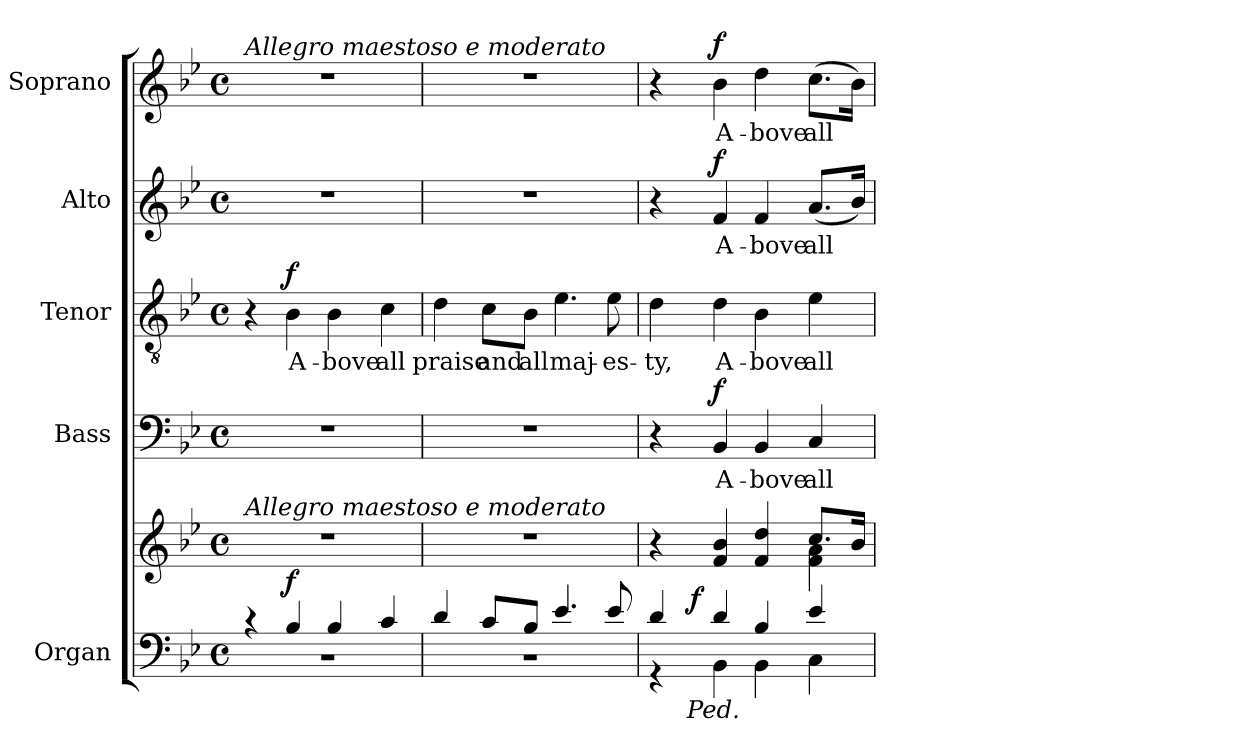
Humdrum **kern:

**kern	**kern	**dynam	**kern	**text	**dynam	**kern	**text	**dynam	**kern	**text	**dynam	**kern	**text	**dynam
*part5	*part5	*part5	*part4	*part4	*part4	*part3	*part3	*part3	*part2	*part2	*part2	*part1	*part1	*part1
*staff6	*staff5	*staff5/6	*staff4	*staff4	*staff4	*staff3	*staff3	*staff3	*staff2	*staff2	*staff2	*staff1	*staff1	*staff1
*I"Organ	*	*	*I"Bass	*	*	*I"Tenor	*	*	*I"Alto	*	*	*I"Soprano	*	*
*I'Org.	*	*	*I'B.	*	*	*I'T.	*	*	*I'A.	*	*	*I'S.	*	*
!!LO:PB:g=z
*clefF4	*clefG2	*	*clefF4	*	*	*clefGv2	*	*	*clefG2	*	*	*clefG2	*	*
*	*	*	*	*	*	*ITrd7c12	*	*	*	*	*	*	*	*
*k[b-e-]	*k[b-e-]	*	*k[b-e-]	*	*	*k[b-e-]	*	*	*k[b-e-]	*	*	*k[b-e-]	*	*
*B-:	*B-:	*	*B-:	*	*	*B-:	*	*	*B-:	*	*	*B-:	*	*
*M4/4	*M4/4	*	*M4/4	*	*	*M4/4	*	*	*M4/4	*	*	*M4/4	*	*
*met(c)	*met(c)	*	*met(c)	*	*	*met(c)	*	*	*met(c)	*	*	*met(c)	*	*
*MM120	*MM120	*	*MM120	*	*	*MM120	*	*	*MM120	*	*	*MM120	*	*
=1	=1	=1	=1	=1	=1	=1	=1	=1	=1	=1	=1	=1	=1	=1
*^	*	*	*	*	*	*	*	*	*	*	*	*	*	*
!	!	!	!	!	!	!	!	!	!	!	!	!	!LO:TX:a:i:t=Allegro maestoso e moderato	!	!
!	!	!LO:TX:a:i:t=Allegro maestoso e moderato	!	!	!	!	!	!	!	!	!	!	!	!	!
4r	1r	1r	.	1r	.	.	4r	.	.	1r	.	.	1r	.	.
!	!	!	!	!	!	!	!	!LO:LY:b:color=#000000	!	!	!	!	!	!	!
4B-i/	.	.	f	.	.	.	4BB-i\	A-	f	.	.	.	.	.	.
!	!	!	!	!	!	!	!	!LO:LY:b:color=#000000	!	!	!	!	!	!	!
4B-i/	.	.	.	.	.	.	4BB-i\	-bove	.	.	.	.	.	.	.
!	!	!	!	!	!	!	!	!LO:LY:b:color=#000000	!	!	!	!	!	!	!
4ci/	.	.	.	.	.	.	4Ci\	all	.	.	.	.	.	.	.
=2	=2	=2	=2	=2	=2	=2	=2	=2	=2	=2	=2	=2	=2	=2	=2
!	!	!	!	!	!	!	!	!LO:LY:b:color=#000000	!	!	!	!	!	!	!
4di/	1r	1r	.	1r	.	.	4Di\	praise	.	1r	.	.	1r	.	.
!	!	!	!	!	!	!	!	!LO:LY:b:color=#000000	!	!	!	!	!	!	!
8ci/L	.	.	.	.	.	.	8Ci\L	and	.	.	.	.	.	.	.
!	!	!	!	!	!	!	!	!LO:LY:b:color=#000000	!	!	!	!	!	!	!
8B-i/J	.	.	.	.	.	.	8BB-i\J	all	.	.	.	.	.	.	.
!	!	!	!	!	!	!	!	!LO:LY:b:color=#000000	!	!	!	!	!	!	!
4.e-i/	.	.	.	.	.	.	4.E-i\	maj-	.	.	.	.	.	.	.
!	!	!	!	!	!	!	!	!LO:LY:b:color=#000000	!	!	!	!	!	!	!
8e-i/	.	.	.	.	.	.	8E-i\	-es-	.	.	.	.	.	.	.
=3	=3	=3	=3	=3	=3	=3	=3	=3	=3	=3	=3	=3	=3	=3	=3
*	*	*^	*	*	*	*	*	*	*	*	*	*	*	*	*
!	!	!	!	!	!	!	!	!	!LO:LY:b:color=#000000	!	!	!	!	!	!	!
*	*	*	*^	*	*	*	*	*	*	*	*	*	*	*	*	*
4di/	4r	4r	4ryy	8ryy	.	4r	.	.	4Di\	-ty,	.	4r	.	.	4r	.	.
.	.	.	.	32ryy	.	.	.	.	.	.	.	.	.	.	.	.	.
.	.	.	.	256ryy	.	.	.	.	.	.	.	.	.	.	.	.	.
.	.	.	.	2ryy	f	.	.	.	.	.	.	.	.	.	.	.	.
!	!	!	!	!	!	!	!LO:LY:b:color=#000000	!	!	!	!	!	!	!	!	!	!
!	!	!	!	!	!	!	!	!	!	!LO:LY:b:color=#000000	!	!	!	!	!	!	!
!	!	!	!	!	!	!	!	!	!	!	!	!	!LO:LY:b:color=#000000	!	!	!	!
!LO:TX:b:i:cj:t=Ped.	!	!	!	!	!	!	!	!	!	!	!	!	!	!	!	!	!
!	!	!	!	!	!	!	!	!	!	!	!	!	!	!	!	!LO:LY:b:color=#000000	!
4di/	4BB-i\	4fi/ 4b-i	2ryy	.	.	4BB-i/	A-	f	4Di\	A-	.	4fi/	A-	f	4b-i\	A-	f
!	!	!	!	!	!	!	!LO:LY:b:color=#000000	!	!	!	!	!	!	!	!	!	!
!	!	!	!	!	!	!	!	!	!	!LO:LY:b:color=#000000	!	!	!	!	!	!	!
!	!	!	!	!	!	!	!	!	!	!	!	!	!LO:LY:b:color=#000000	!	!	!	!
!	!	!	!	!	!	!	!	!	!	!	!	!	!	!	!	!LO:LY:b:color=#000000	!
4B-i/	4BB-i\	4fi/ 4ddi	.	.	.	4BB-i/	-bove	.	4BB-i\	-bove	.	4fi/	-bove	.	4ddi\	-bove	.
.	.	.	.	4ryy	.	.	.	.	.	.	.	.	.	.	.	.	.
!	!	!	!	!	!	!	!LO:LY:b:color=#000000	!	!	!	!	!	!	!	!	!	!
!	!	!	!	!	!	!	!	!	!	!LO:LY:b:color=#000000	!	!	!	!	!	!	!
!	!	!	!	!	!	!	!	!	!	!	!	!	!LO:LY:b:color=#000000	!	!	!	!
!	!	!	!	!	!	!	!	!	!	!	!	!	!	!	!	!LO:LY:b:color=#000000	!
4e-i/	4Ci\	8.cci/L	4fi\ 4ai	.	.	4Ci/	all	.	4E-i\	all	.	(8.ai/L	all	.	(8.cci\L	all	.
.	.	.	.	16ryy	.	.	.	.	.	.	.	.	.	.	.	.	.
.	.	16b-i/Jk	.	.	.	.	.	.	.	.	.	16b-i/Jk)	.	.	16b-i\Jk)	.	.
.	.	.	.	64..ryy	.	.	.	.	.	.	.	.	.	.	.	.	.
*v	*v	*	*	*	*	*	*	*	*	*	*	*	*	*	*	*	*
*	*v	*v	*v	*	*	*	*	*	*	*	*	*	*	*	*	*
=	=	=	=	=	=	=	=	=	=	=	=	=	=	=
*-	*-	*-	*-	*-	*-	*-	*-	*-	*-	*-	*-	*-	*-	*-
